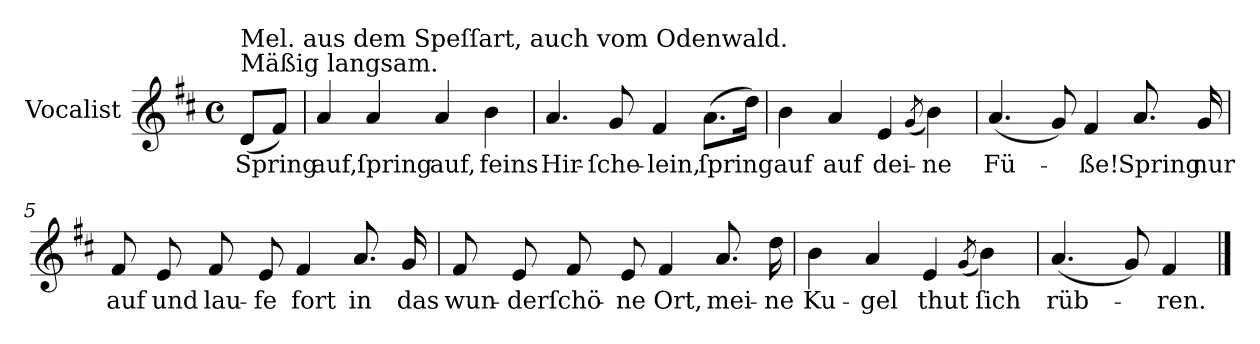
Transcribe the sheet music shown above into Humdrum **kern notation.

**kern	**text
*part1	*part1
*staff1	*staff1
*I"Vocalist	*
*k[f#c#]	*
*D:	*
*M4/4	*
*met(c)	*
=	=
!LO:TX:a:t=Mäßig langsam.	!
!LO:TX:a:t=Mel. aus dem Speſſart, auch vom Odenwald.	!
(8dL	Spring
8f#J)	.
=1	=1
4a	auf,
4a	ſpring
4a	auf,
4b	feins
=2	=2
4.a	Hir-
8g	-ſche-
4f#	-lein,
(8.aL	ſpring
16ddJk)	.
=3	=3
4b	auf
4a	auf
4e	dei-
(8qg	.
4b)	-ne
=4	=4
(4.a	Fü-
8g)	.
4f#	-ße!
8.a	Spring
16g	nur
=5	=5
8f#	auf
8e	und
8f#	lau-
8e	-fe
4f#	fort
8.a	in
16g	das
=6	=6
8f#	wun-
8e	-derſchö-
8f#	.
8e	-ne
4f#	Ort,
8.a	mei-
16dd	-ne
=7	=7
4b	Ku-
4a	-gel
4e	thut
(8qg	.
4b)	ſich
=8	=8
(4.a	rüb-
8g)	.
4f#	-ren.
==	==
*-	*-
